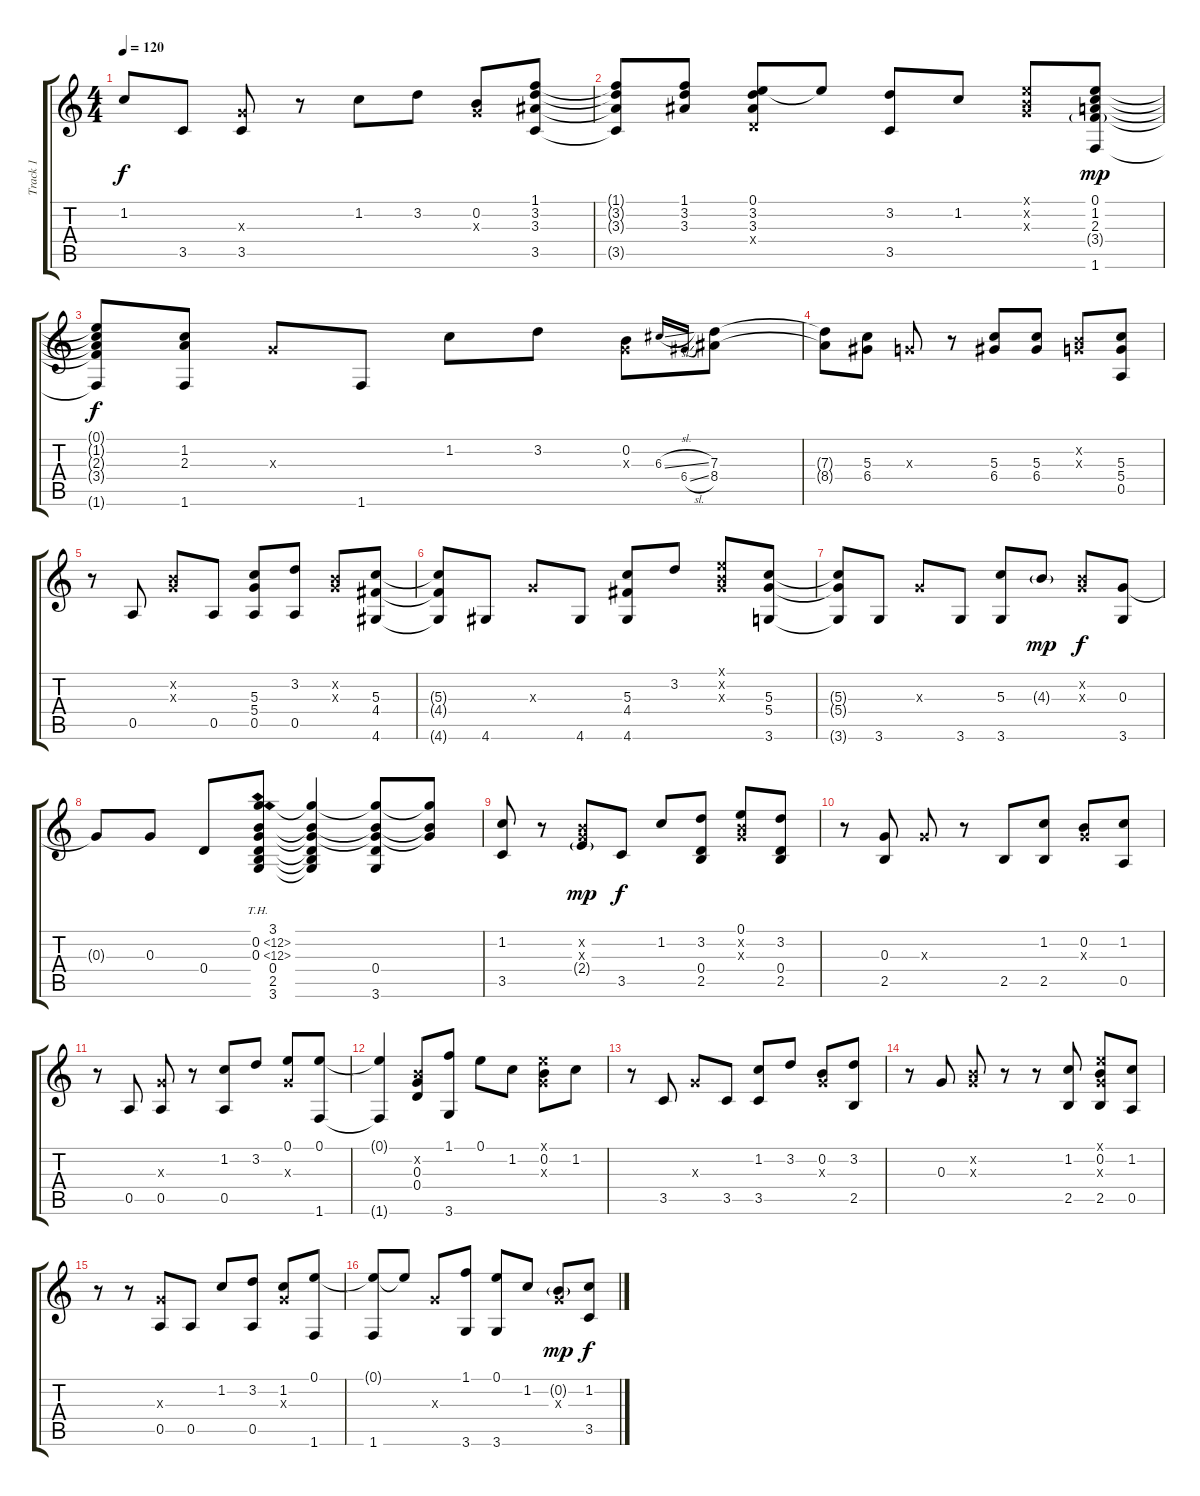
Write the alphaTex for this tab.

\track ("Track 1" "Track 1") {instrument acousticguitarsteel}
\staff {score tabs}
\tuning (E4 B3 G3 D3 A2 E2) {hide}
\ts (4 4)
\tempo 120
\clef g2
\ks c
1.2{t}.8{dy f} 3.5.8 (0.3{x} 3.5).8 r.8 1.2.8 3.2.8 (0.2 0.3{x}).8 (1.1 3.2 3.3 3.5).8 |
(1.1{t} 3.2{t} 3.3{t} 3.5{t}).8 (1.1 3.2 3.3).8 (0.1 3.2 3.3 0.4{x}).8 0.1{t}.8 (3.2 3.5).8 1.2.8 (0.1{x} 0.2{x} 0.3{x}).8 (0.1 1.2 2.3 3.4{g} 1.6).8{dy mp} |
(0.1{t} 1.2{t} 2.3{t} 3.4{t} 1.6{t}).8{dy f} (1.2 2.3 1.6).8 0.3{x}.8 1.6.8 1.2.8 3.2.8 (0.2 0.3{x}).8 6.3{sl}.16{gr onbeat} 6.4{sl}.16{gr onbeat} (7.3 8.4).8 |
(7.3{t} 8.4{t}).8 (5.3 6.4).8 0.3{x}.8 r.8 (5.3 6.4).8 (5.3 6.4).8 (0.2{x} 0.3{x}).8 (5.3 5.4 0.5).8 |
r.8 0.5.8 (0.2{x} 0.3{x}).8 0.5.8 (5.3 5.4 0.5).8 (3.2 0.5).8 (0.2{x} 0.3{x}).8 (5.3 4.4 4.6).8 |
(5.3{t} 4.4{t} 4.6{t}).8 4.6.8 0.3{x}.8 4.6.8 (5.3 4.4 4.6).8 3.2.8 (0.1{x} 0.2{x} 0.3{x}).8 (5.3 5.4 3.6).8 |
(5.3{t} 5.4{t} 3.6{t}).8 3.6.8 0.3{x}.8 3.6.8 (5.3 3.6).8 4.3{g}.8{dy mp} (0.2{x} 0.3{x}).8{dy f} (0.3 3.6).8 |
0.3{t}.8 0.3.8 0.4.8 (3.1 0.2{th 12} 0.3{th 12} 0.4 2.5 3.6).8 (3.1{t} 0.2{t} 0.3{t} 0.4{t} 2.5{t} 3.6{t}).4 (3.1{t} 0.2{t} 0.3{t} 0.4 3.6).8 (3.1{t} 0.2{t} 0.3{t}).8 |
(1.2 3.5).8 r.8 (0.2{x} 0.3{x} 2.4{g}).8{dy mp} 3.5.8{dy f} 1.2.8 (3.2 0.4 2.5).8 (0.1 0.2{x} 0.3{x}).8 (3.2 0.4 2.5).8 |
r.8 (0.3 2.5).8 0.3{x}.8 r.8 2.5.8 (1.2 2.5).8 (0.2 0.3{x}).8 (1.2 0.5).8 |
r.8 0.5.8 (0.3{x} 0.5).8 r.8 (1.2 0.5).8 3.2.8 (0.1 0.3{x}).8 (0.1 1.6).8 |
(0.1{t} 1.6{t}).4 (0.2{x} 0.3 0.4).8 (1.1 3.6).8 0.1.8 1.2.8 (0.1{x} 0.2 0.3{x}).8 1.2.8 |
r.8 3.5.8 0.3{x}.8 3.5.8 (1.2 3.5).8 3.2.8 (0.2 0.3{x}).8 (3.2 2.5).8 |
r.8 0.3.8 (0.2{x} 0.3{x}).8 r.8 r.8 (1.2 2.5).8 (0.1{x} 0.2 0.3{x} 2.5).8 (1.2 0.5).8 |
r.8 r.8 (0.3{x} 0.5).8 0.5.8 1.2.8 (3.2 0.5).8 (1.2 0.3{x}).8 (0.1 1.6).8 |
(0.1{t} 1.6).8 0.1{t}.8 0.3{x}.8 (1.1 3.6).8 (0.1 3.6).8 1.2.8 (0.2{g} 0.3{x}).8{dy mp} (1.2 3.5).8{dy f}
